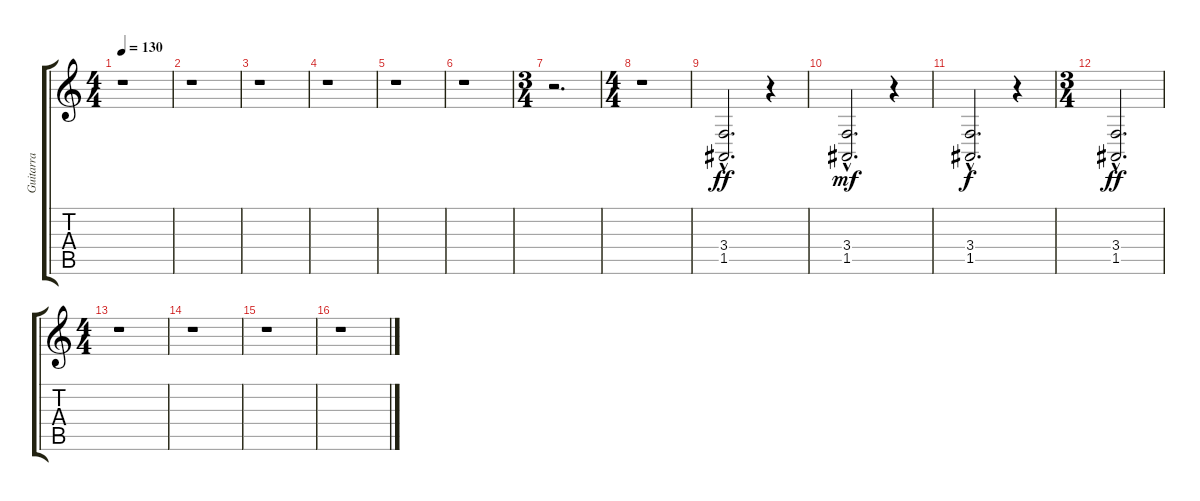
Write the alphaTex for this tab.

\track ("Guitarra" "Guitarra") {instrument pad3polysynth}
\staff {score tabs}
\tuning (E4 B3 G3 D3 A2 E2) {hide}
\ts (4 4)
\tempo 130
\clef g2
\ks c
r.1{dy ff} |
r.1 |
r.1 |
r.1 |
r.1 |
r.1 |
\ts (3 4)
r.2{d} |
\ts (4 4)
r.1 |
(3.4{hac} 1.5{hac}).2{d} r.4 |
(3.4{hac} 1.5{hac}).2{d dy mf} r.4 |
(3.4{hac} 1.5{hac}).2{d dy f} r.4 |
\ts (3 4)
(3.4{hac} 1.5{hac}).2{d dy ff} |
\ts (4 4)
r.1 |
r.1 |
r.1 |
r.1
